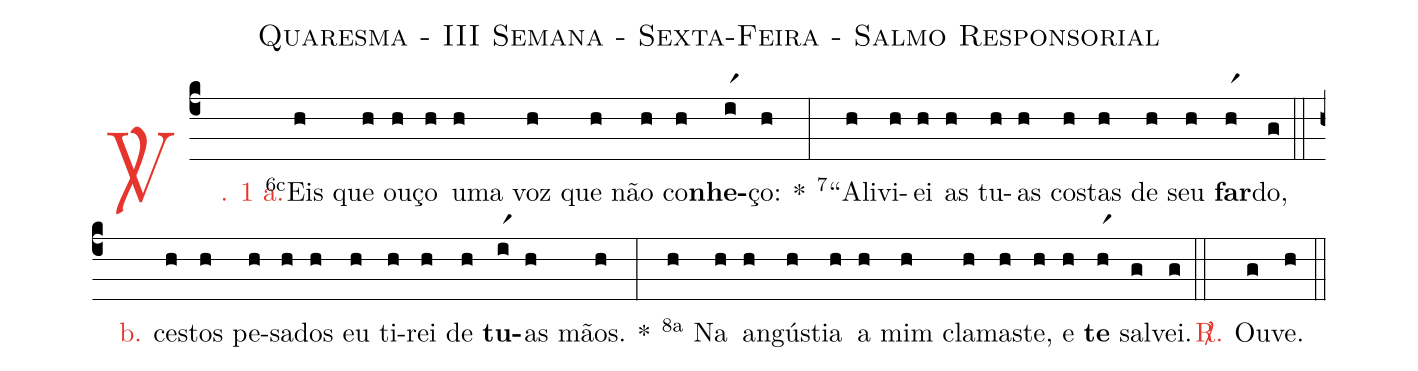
name: Quaresma - III Semana - Sexta-Feira - Salmo Responsorial;
%%
(c4)

<c><sp>V/</sp>. 1 a.</c>() <v>\VSup{6c}</v>Eis(h) que(h) ou(h)ço(h) uma(h) voz(h) que(h) não(h) co(h)<b>nhe</b>(ir1)ço:(h) *(:)
<v>\VSup{7}</v>``Ali(h)vi(h)ei(h) as(h) tu(h)as(h) cos(h)tas(h) de(h) seu(h) <b>far</b>(hr1)do,(g)

(::)

<nlba><c>b.</c>() ces</nlba>(h)tos(h) pe(h)sa(h)dos(h) eu(h) ti(h)rei(h) de(h) <b>tu</b>(ir1)as(h) mãos.(h) *(:)
<v>\VSup{8a}</v>(h) Na(h) an(h)gús(h)tia(h) a(h) mim(h) cla(h)mas(h)te,(h) e(h) <b>te</b>(hr1) sal(g)vei.(g)

(::)

<nlba><c><sp>R/</sp>.</c>() Ou</nlba>(g)ve.(h)

(::)
